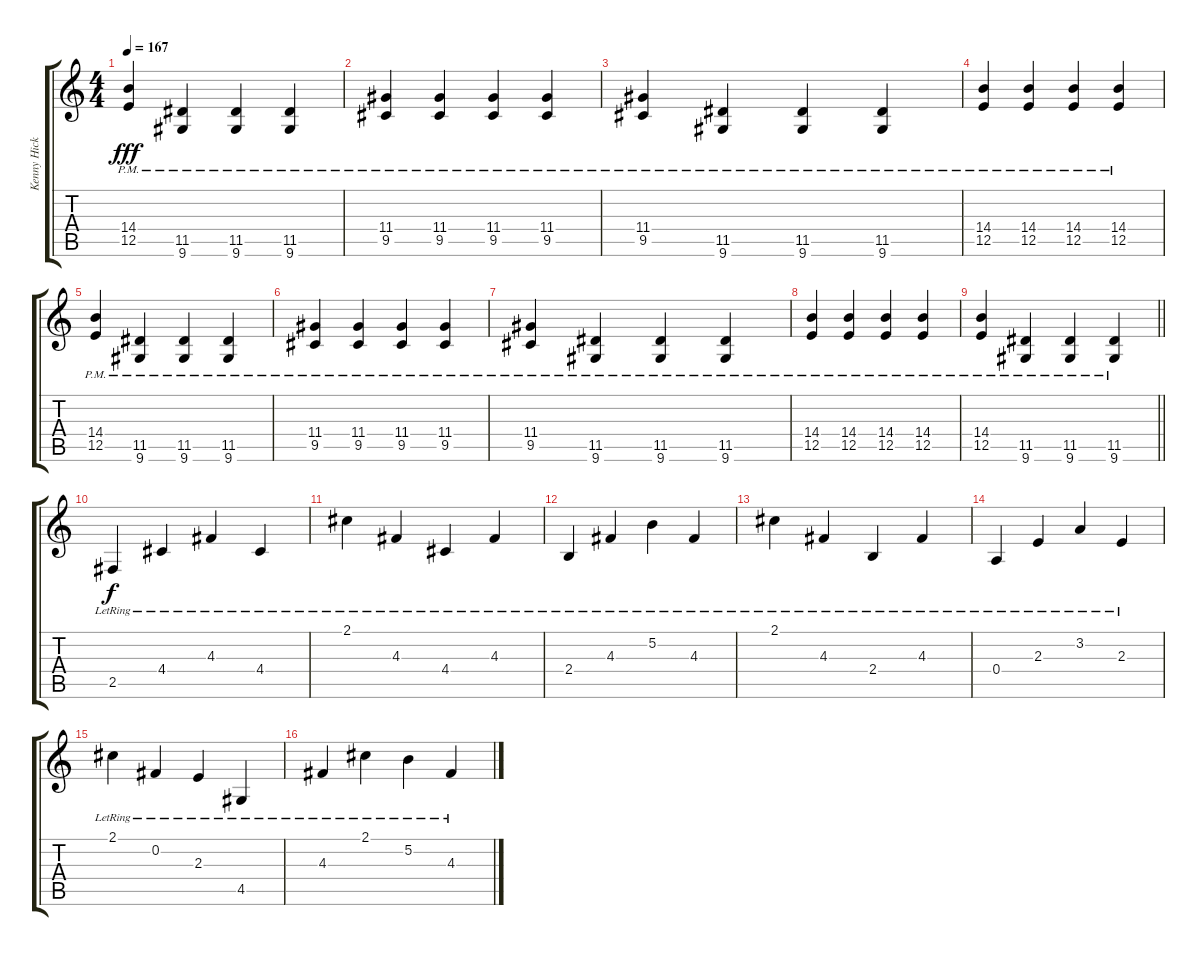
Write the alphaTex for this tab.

\track ("Kenny Hickey" "Kenny Hick") {instrument distortionguitar}
\staff {score tabs}
\tuning (B3 Gb3 D3 A2 E2 B1) {hide}
\ts (4 4)
\tempo 167
\clef g2
\ks c
(14.4{pm} 12.5{pm}).4{dy fff} (11.5{pm} 9.6{pm}).4 (11.5{pm} 9.6{pm}).4 (11.5{pm} 9.6{pm}).4 |
(11.4{pm} 9.5{pm}).4 (11.4{pm} 9.5{pm}).4 (11.4{pm} 9.5{pm}).4 (11.4{pm} 9.5{pm}).4 |
(11.4{pm} 9.5{pm}).4 (11.5{pm} 9.6{pm}).4 (11.5{pm} 9.6{pm}).4 (11.5{pm} 9.6{pm}).4 |
(14.4{pm} 12.5{pm}).4 (14.4{pm} 12.5{pm}).4 (14.4{pm} 12.5{pm}).4 (14.4{pm} 12.5{pm}).4 |
(14.4{pm} 12.5{pm}).4 (11.5{pm} 9.6{pm}).4 (11.5{pm} 9.6{pm}).4 (11.5{pm} 9.6{pm}).4 |
(11.4{pm} 9.5{pm}).4 (11.4{pm} 9.5{pm}).4 (11.4{pm} 9.5{pm}).4 (11.4{pm} 9.5{pm}).4 |
(11.4{pm} 9.5{pm}).4 (11.5{pm} 9.6{pm}).4 (11.5{pm} 9.6{pm}).4 (11.5{pm} 9.6{pm}).4 |
(14.4{pm} 12.5{pm}).4 (14.4{pm} 12.5{pm}).4 (14.4{pm} 12.5{pm}).4 (14.4{pm} 12.5{pm}).4 |
\barLineRight lightlight
(14.4{pm} 12.5{pm}).4 (11.5{pm} 9.6{pm}).4 (11.5{pm} 9.6{pm}).4 (11.5{pm} 9.6{pm}).4 |
\section ("" "")
2.5{lr}.4{dy f} 4.4{lr}.4 4.3{lr}.4 4.4{lr}.4 |
2.1{lr}.4 4.3{lr}.4 4.4{lr}.4 4.3{lr}.4 |
2.4{lr}.4 4.3{lr}.4 5.2{lr}.4 4.3{lr}.4 |
2.1{lr}.4 4.3{lr}.4 2.4{lr}.4 4.3{lr}.4 |
0.4{lr}.4 2.3{lr}.4 3.2{lr}.4 2.3{lr}.4 |
2.1{lr}.4 0.2{lr}.4 2.3{lr}.4 4.5{lr}.4 |
4.3{lr}.4 2.1{lr}.4 5.2{lr}.4 4.3{lr}.4
